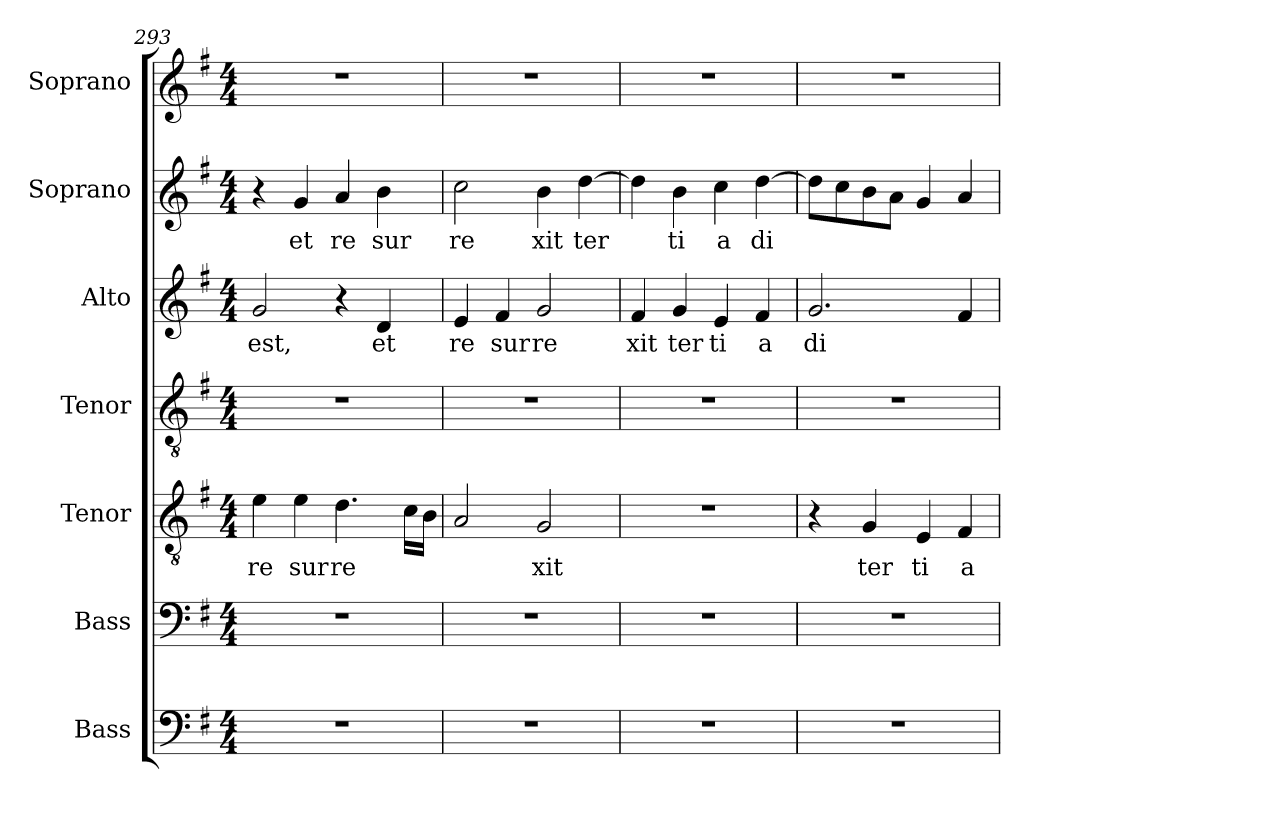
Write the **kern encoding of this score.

**kern	**kern	**kern	**text	**kern	**kern	**text	**kern	**text	**kern
*part7	*part6	*part5	*part5	*part4	*part3	*part3	*part2	*part2	*part1
*staff7	*staff6	*staff5	*staff5	*staff4	*staff3	*staff3	*staff2	*staff2	*staff1
*I"Bass	*I"Bass	*I"Tenor	*	*I"Tenor	*I"Alto	*	*I"Soprano	*	*I"Soprano
*I'B.	*I'B.	*I'T.	*	*I'T.	*I'A.	*	*I'S.	*	*I'S.
!!LO:LB:g=z
*clefF4	*clefF4	*clefGv2	*	*clefGv2	*clefG2	*	*clefG2	*	*clefG2
*	*	*ITrd7c12	*	*ITrd7c12	*	*	*	*	*
*k[f#]	*k[f#]	*k[f#]	*	*k[f#]	*k[f#]	*	*k[f#]	*	*k[f#]
*G:	*G:	*G:	*	*G:	*G:	*	*G:	*	*G:
*M4/4	*M4/4	*M4/4	*	*M4/4	*M4/4	*	*M4/4	*	*M4/4
=293	=293	=293	=293	=293	=293	=293	=293	=293	=293
!	!	!	!LO:LY:b:color=#000000	!	!	!	!	!	!
!	!	!	!	!	!	!LO:LY:b:color=#000000	!	!	!
1r	1r	4Ei\	re	1r	2gi/	est,	4r	.	1r
!	!	!	!LO:LY:b:color=#000000	!	!	!	!	!	!
!	!	!	!	!	!	!	!	!LO:LY:b:color=#000000	!
.	.	4Ei\	sur	.	.	.	4gi/	et	.
!	!	!	!LO:LY:b:color=#000000	!	!	!	!	!	!
!	!	!	!	!	!	!	!	!LO:LY:b:color=#000000	!
.	.	4.Di\	re	.	4r	.	4ai/	re	.
!	!	!	!	!	!	!LO:LY:b:color=#000000	!	!	!
!	!	!	!	!	!	!	!	!LO:LY:b:color=#000000	!
.	.	.	.	.	4di/	et	4bi\	sur	.
.	.	16Ci\LL	.	.	.	.	.	.	.
.	.	16BBi\JJ	.	.	.	.	.	.	.
=294	=294	=294	=294	=294	=294	=294	=294	=294	=294
!	!	!	!	!	!	!LO:LY:b:color=#000000	!	!	!
!	!	!	!	!	!	!	!	!LO:LY:b:color=#000000	!
1r	1r	2AAi/	.	1r	4ei/	re	2cci\	re	1r
!	!	!	!	!	!	!LO:LY:b:color=#000000	!	!	!
.	.	.	.	.	4f#i/	sur	.	.	.
!	!	!	!LO:LY:b:color=#000000	!	!	!	!	!	!
!	!	!	!	!	!	!LO:LY:b:color=#000000	!	!	!
!	!	!	!	!	!	!	!	!LO:LY:b:color=#000000	!
.	.	2GGi/	xit	.	2gi/	re	4bi\	xit	.
!	!	!	!	!	!	!	!	!LO:LY:b:color=#000000	!
.	.	.	.	.	.	.	[4ddi\	ter	.
=295	=295	=295	=295	=295	=295	=295	=295	=295	=295
!	!	!	!	!	!	!LO:LY:b:color=#000000	!	!	!
1r	1r	1r	.	1r	4f#i/	xit	4ddi\]	.	1r
!	!	!	!	!	!	!LO:LY:b:color=#000000	!	!	!
!	!	!	!	!	!	!	!	!LO:LY:b:color=#000000	!
.	.	.	.	.	4gi/	ter	4bi\	ti	.
!	!	!	!	!	!	!LO:LY:b:color=#000000	!	!	!
!	!	!	!	!	!	!	!	!LO:LY:b:color=#000000	!
.	.	.	.	.	4ei/	ti	4cci\	a	.
!	!	!	!	!	!	!LO:LY:b:color=#000000	!	!	!
!	!	!	!	!	!	!	!	!LO:LY:b:color=#000000	!
.	.	.	.	.	4f#i/	a	[4ddi\	di	.
=296	=296	=296	=296	=296	=296	=296	=296	=296	=296
!	!	!	!	!	!	!LO:LY:b:color=#000000	!	!	!
1r	1r	4r	.	1r	2.gi/	di	8ddi\L]	.	1r
.	.	.	.	.	.	.	8cci\	.	.
!	!	!	!LO:LY:b:color=#000000	!	!	!	!	!	!
.	.	4GGi/	ter	.	.	.	8bi\	.	.
.	.	.	.	.	.	.	8ai\J	.	.
!	!	!	!LO:LY:b:color=#000000	!	!	!	!	!	!
.	.	4EEi/	ti	.	.	.	4gi/	.	.
!	!	!	!LO:LY:b:color=#000000	!	!	!	!	!	!
.	.	4FF#i/	a	.	4f#i/	.	4ai/	.	.
=	=	=	=	=	=	=	=	=	=
*-	*-	*-	*-	*-	*-	*-	*-	*-	*-
